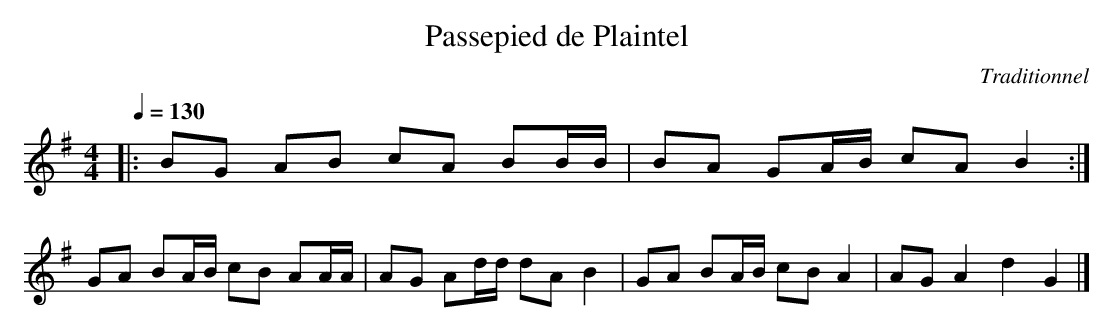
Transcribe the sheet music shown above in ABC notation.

X:1
T:Passepied de Plaintel
C:Traditionnel
M:4/4
L:1/8
Q:1/4=130
K:G
|:BG AB cA BB/2B/2|BA GA/2B/2 cA B2:|
GA BA/2B/2 cB AA/2A/2|AG Ad/2d/2 dA B2|GA BA/2B/2 cB A2|AG A2 d2 G2|]
